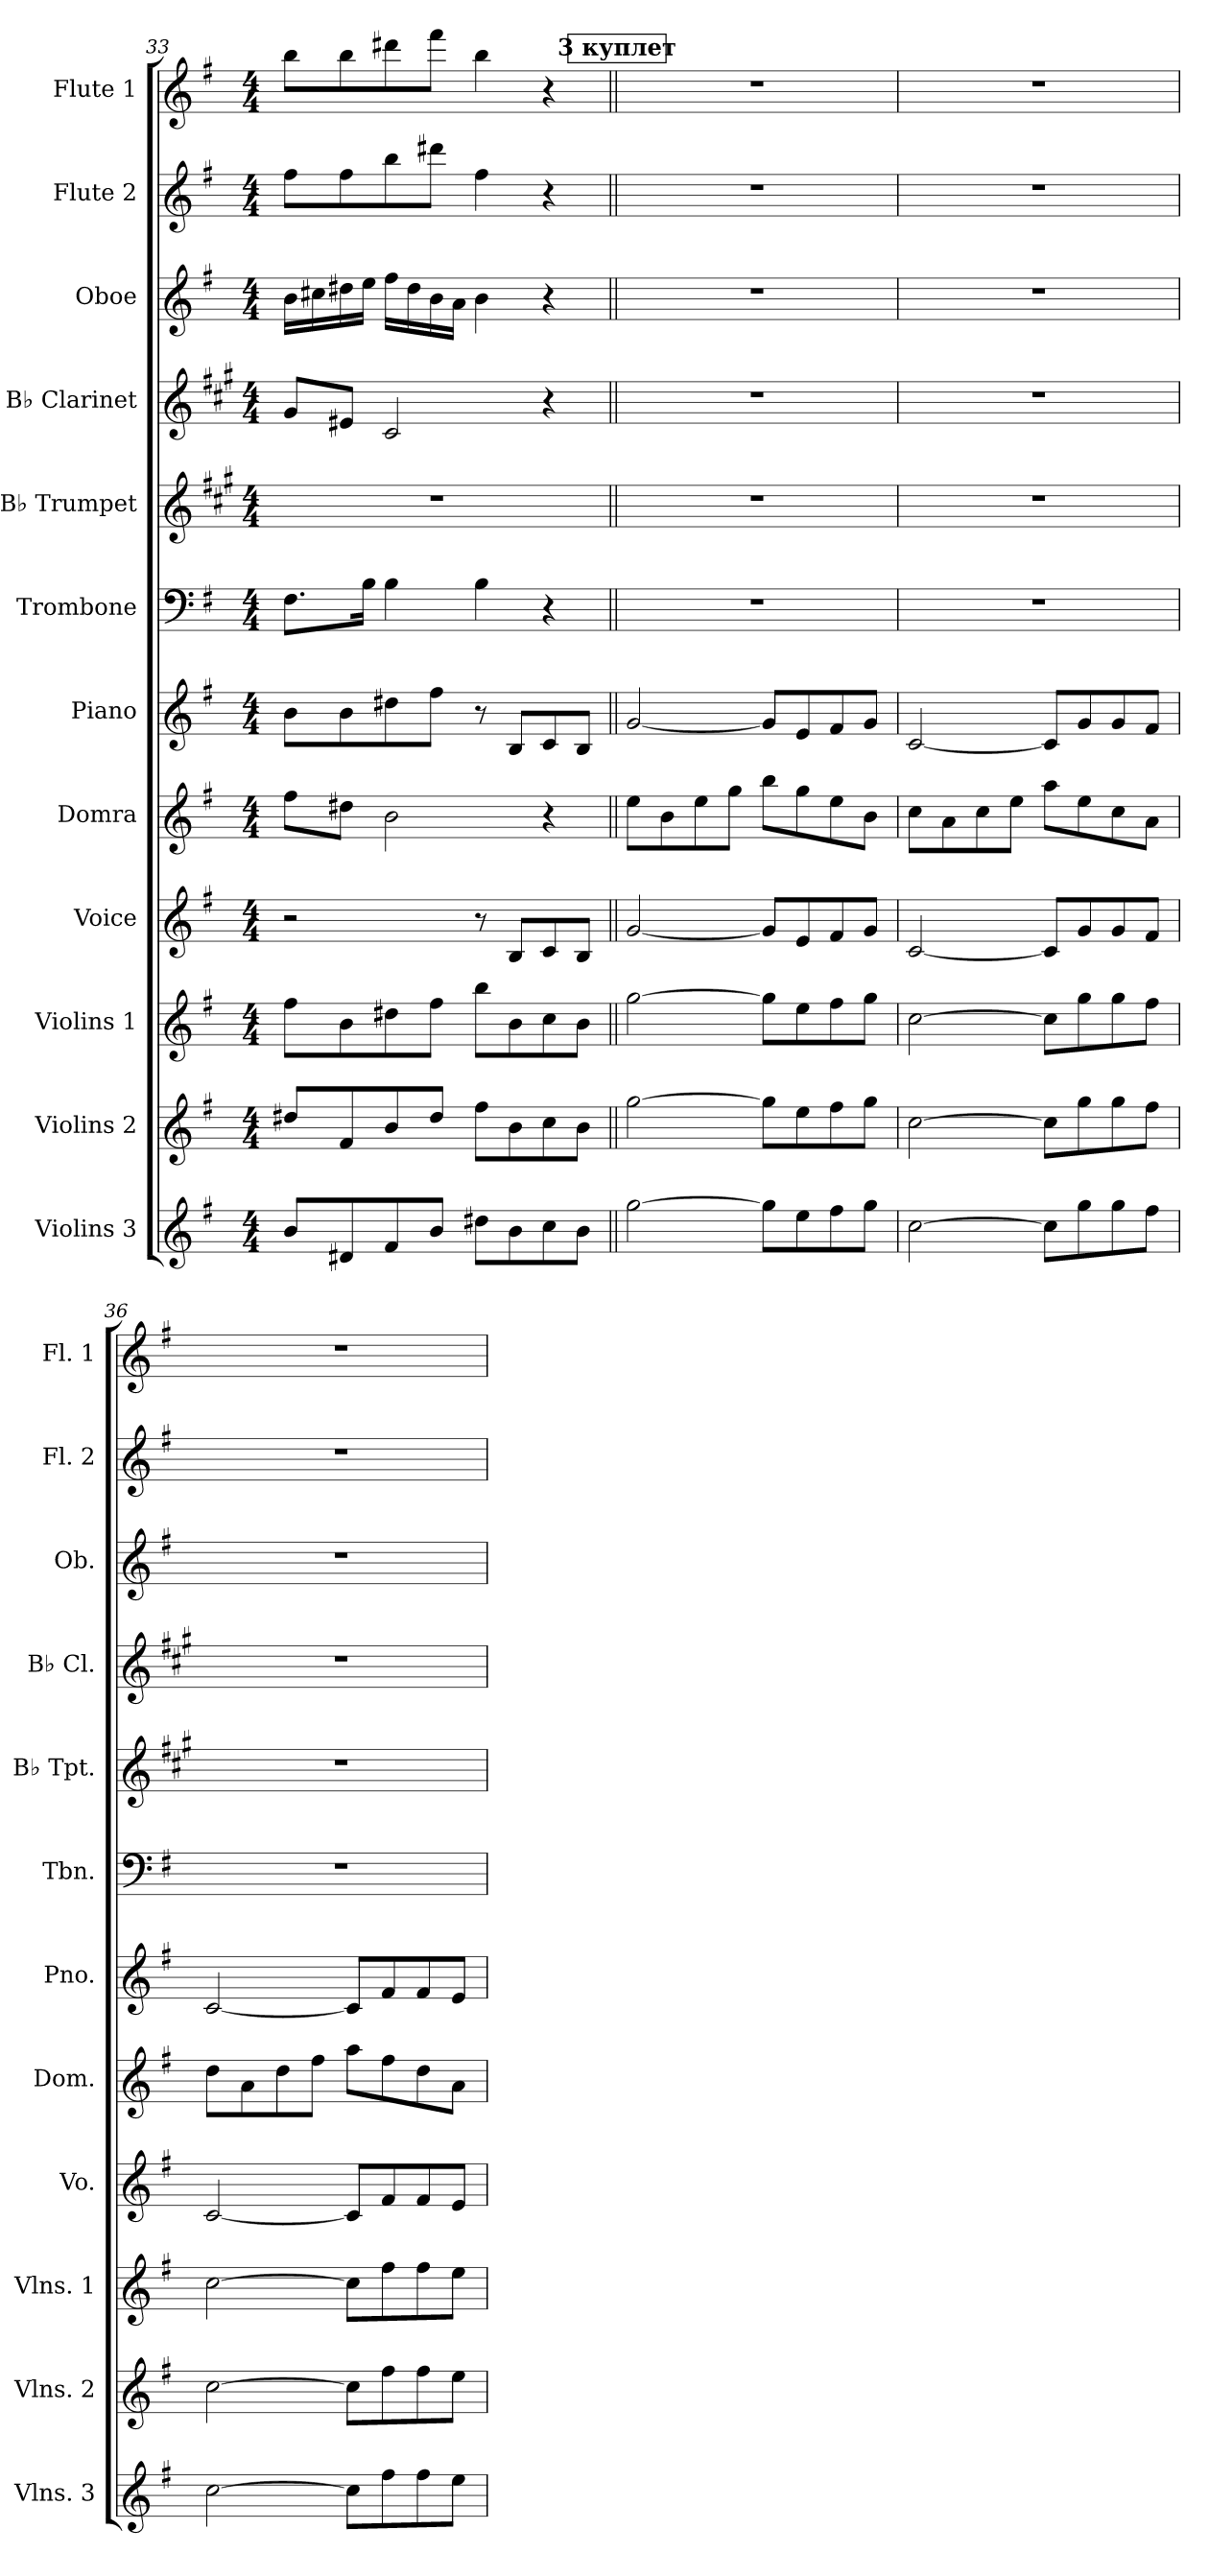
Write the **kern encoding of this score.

**kern	**kern	**kern	**kern	**kern	**kern	**kern	**kern	**kern	**kern	**kern	**kern
*part12	*part11	*part10	*part9	*part8	*part7	*part6	*part5	*part4	*part3	*part2	*part1
*staff12	*staff11	*staff10	*staff9	*staff8	*staff7	*staff6	*staff5	*staff4	*staff3	*staff2	*staff1
*I"Violins 3	*I"Violins 2	*I"Violins 1	*I"Voice	*I"Domra	*I"Piano	*I"Trombone	*I"B♭ Trumpet	*I"B♭ Clarinet	*I"Oboe	*I"Flute 2	*I"Flute 1
*I'Vlns. 3	*I'Vlns. 2	*I'Vlns. 1	*I'Vo.	*I'Dom.	*I'Pno.	*I'Tbn.	*I'B♭ Tpt.	*I'B♭ Cl.	*I'Ob.	*I'Fl. 2	*I'Fl. 1
!!LO:PB:g=z
*clefG2	*clefG2	*clefG2	*clefG2	*clefG2	*clefG2	*clefF4	*clefG2	*clefG2	*clefG2	*clefG2	*clefG2
*	*	*	*	*	*	*	*ITrd1c2	*ITrd1c2	*	*	*
*k[f#]	*k[f#]	*k[f#]	*k[f#]	*k[f#]	*k[f#]	*k[f#]	*k[f#]	*k[f#]	*k[f#]	*k[f#]	*k[f#]
*M4/4	*M4/4	*M4/4	*M4/4	*M4/4	*M4/4	*M4/4	*M4/4	*M4/4	*M4/4	*M4/4	*M4/4
=33	=33	=33	=33	=33	=33	=33	=33	=33	=33	=33	=33
8b/L	8dd#X/L	8ff#\L	2r	8ff#\L	8b\L	8.F#\L	1r	8f#/L	16b\LL	8ff#\L	8bb\L
.	.	.	.	.	.	.	.	.	16cc#X\	.	.
8d#X/	8f#/	8b\	.	8dd#X\J	8b\	.	.	8d#X/J	16dd#X\	8ff#\	8bb\
.	.	.	.	.	.	16B\Jk	.	.	16ee\JJ	.	.
8f#/	8b/	8dd#X\	.	2b\	8dd#X\	4B\	.	2B/	16ff#\LL	8bb\	8ddd#X\
.	.	.	.	.	.	.	.	.	16dd#\	.	.
8b/J	8dd#/J	8ff#\J	.	.	8ff#\J	.	.	.	16b\	8ddd#X\J	8fff#\J
.	.	.	.	.	.	.	.	.	16a\JJ	.	.
8dd#X\L	8ff#\L	8bb\L	8r	.	8r	4B\	.	.	4b\	4ff#\	4bb\
8b\	8b\	8b\	8B/L	.	8B/L	.	.	.	.	.	.
8cc\	8cc\	8cc\	8c/	4r	8c/	4r	.	4r	4r	4r	4r
8b\J	8b\J	8b\J	8B/J	.	8B/J	.	.	.	.	.	.
!!LO:REH:place=s1:a:B:fs=14:t=3 куплет
=34||	=34||	=34||	=34||	=34||	=34||	=34||	=34||	=34||	=34||	=34||	=34||
[2gg\	[2gg\	[2gg\	[2g/	8ee\L	[2g/	1r	1r	1r	1r	1r	1r
.	.	.	.	8b\	.	.	.	.	.	.	.
.	.	.	.	8ee\	.	.	.	.	.	.	.
.	.	.	.	8gg\J	.	.	.	.	.	.	.
8gg\L]	8gg\L]	8gg\L]	8g/L]	8bb\L	8g/L]	.	.	.	.	.	.
8ee\	8ee\	8ee\	8e/	8gg\	8e/	.	.	.	.	.	.
8ff#\	8ff#\	8ff#\	8f#/	8ee\	8f#/	.	.	.	.	.	.
8gg\J	8gg\J	8gg\J	8g/J	8b\J	8g/J	.	.	.	.	.	.
=35	=35	=35	=35	=35	=35	=35	=35	=35	=35	=35	=35
[2cc\	[2cc\	[2cc\	[2c/	8cc\L	[2c/	1r	1r	1r	1r	1r	1r
.	.	.	.	8a\	.	.	.	.	.	.	.
.	.	.	.	8cc\	.	.	.	.	.	.	.
.	.	.	.	8ee\J	.	.	.	.	.	.	.
8cc\L]	8cc\L]	8cc\L]	8c/L]	8aa\L	8c/L]	.	.	.	.	.	.
8gg\	8gg\	8gg\	8g/	8ee\	8g/	.	.	.	.	.	.
8gg\	8gg\	8gg\	8g/	8cc\	8g/	.	.	.	.	.	.
8ff#\J	8ff#\J	8ff#\J	8f#/J	8a\J	8f#/J	.	.	.	.	.	.
!!LO:PB:g=z
=36	=36	=36	=36	=36	=36	=36	=36	=36	=36	=36	=36
[2cc\	[2cc\	[2cc\	[2c/	8dd\L	[2c/	1r	1r	1r	1r	1r	1r
.	.	.	.	8a\	.	.	.	.	.	.	.
.	.	.	.	8dd\	.	.	.	.	.	.	.
.	.	.	.	8ff#\J	.	.	.	.	.	.	.
8cc\L]	8cc\L]	8cc\L]	8c/L]	8aa\L	8c/L]	.	.	.	.	.	.
8ff#\	8ff#\	8ff#\	8f#/	8ff#\	8f#/	.	.	.	.	.	.
8ff#\	8ff#\	8ff#\	8f#/	8dd\	8f#/	.	.	.	.	.	.
8ee\J	8ee\J	8ee\J	8e/J	8a\J	8e/J	.	.	.	.	.	.
=	=	=	=	=	=	=	=	=	=	=	=
*-	*-	*-	*-	*-	*-	*-	*-	*-	*-	*-	*-
